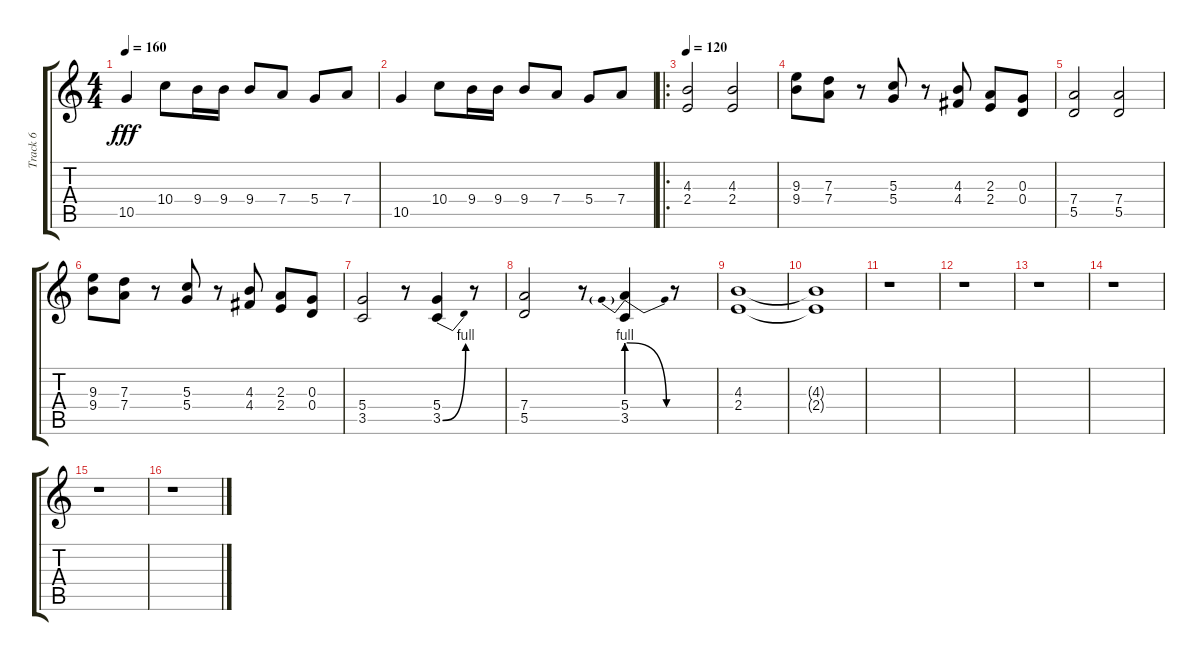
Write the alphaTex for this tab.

\track ("Track 6" "Track 6") {instrument distortionguitar}
\staff {score tabs}
\tuning (E4 B3 G3 D3 A2 E2) {hide}
\ts (4 4)
\tempo 160
\clef g2
\ks c
10.5.4{dy fff} 10.4.8 9.4.16 9.4.16 9.4.8 7.4.8 5.4.8 7.4.8 |
10.5.4 10.4.8 9.4.16 9.4.16 9.4.8 7.4.8 5.4.8 7.4.8 |
\ro
\tempo 120
(4.3 2.4).2 (4.3 2.4).2 |
(9.3 9.4).8 (7.3 7.4).8 r.8 (5.3 5.4).8 r.8 (4.3 4.4).8 (2.3 2.4).8 (0.3 0.4).8 |
(7.4 5.5).2 (7.4 5.5).2 |
(9.3 9.4).8 (7.3 7.4).8 r.8 (5.3 5.4).8 r.8 (4.3 4.4).8 (2.3 2.4).8 (0.3 0.4).8 |
(5.4 3.5).2 r.8 (5.4 3.5{be (bend 0 0 60 4)}).4 r.8 |
(7.4 5.5).2 r.8 (5.4{be (prebendrelease 0 4 60 0)} 3.5).4 r.8 |
(4.3 2.4).1 |
(4.3{t} 2.4{t}).1 |
r.1 |
r.1 |
r.1 |
r.1 |
r.1 |
r.1
